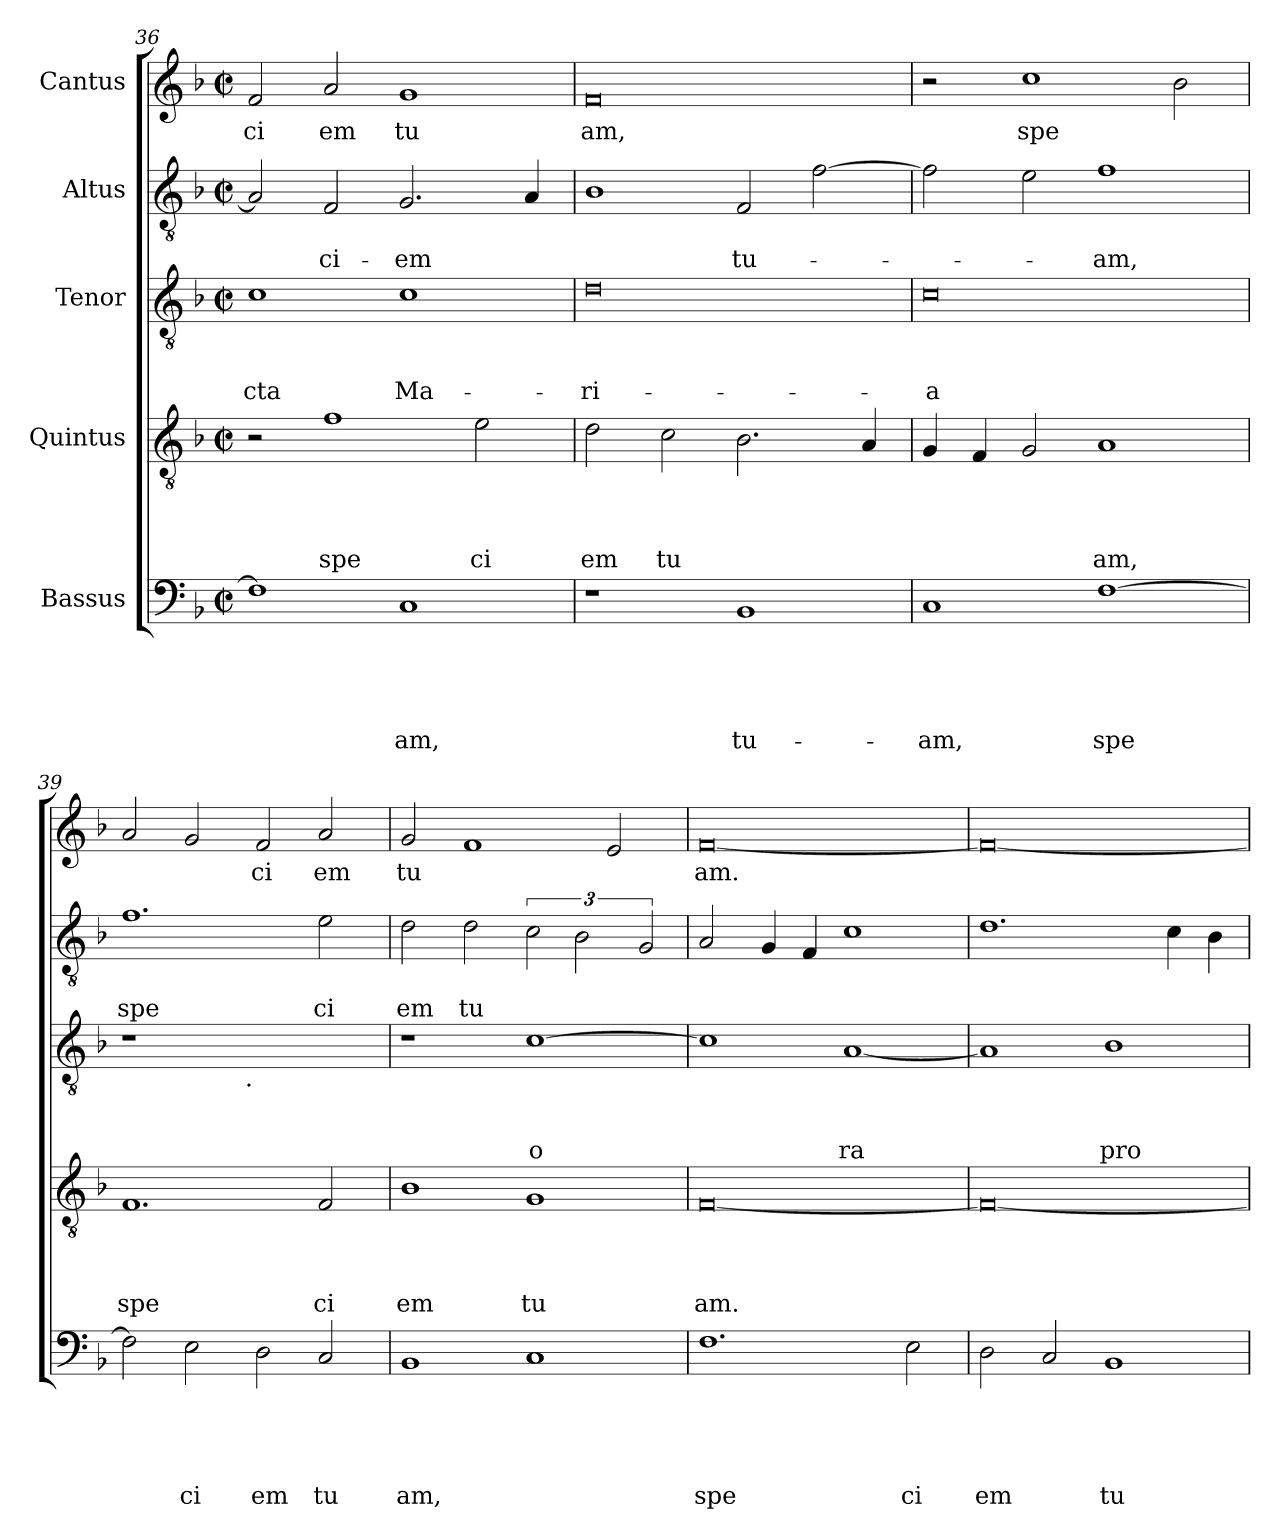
**kern	**text	**text	**text	**text	**text	**kern	**text	**text	**text	**text	**kern	**text	**text	**text	**kern	**text	**text	**kern	**text
*part5	*part5	*part5	*part5	*part5	*part5	*part4	*part4	*part4	*part4	*part4	*part3	*part3	*part3	*part3	*part2	*part2	*part2	*part1	*part1
*staff5	*staff5	*staff5	*staff5	*staff5	*staff5	*staff4	*staff4	*staff4	*staff4	*staff4	*staff3	*staff3	*staff3	*staff3	*staff2	*staff2	*staff2	*staff1	*staff1
*I"Bassus	*	*	*	*	*	*I"Quintus	*	*	*	*	*I"Tenor	*	*	*	*I"Altus	*	*	*I"Cantus	*
*clefF4	*	*	*	*	*	*clefGv2	*	*	*	*	*clefGv2	*	*	*	*clefGv2	*	*	*clefG2	*
*k[b-]	*	*	*	*	*	*k[b-]	*	*	*	*	*k[b-]	*	*	*	*k[b-]	*	*	*k[b-]	*
*F:	*	*	*	*	*	*F:	*	*	*	*	*F:	*	*	*	*F:	*	*	*F:	*
*M2/2	*	*	*	*	*	*M2/2	*	*	*	*	*M2/2	*	*	*	*M2/2	*	*	*M2/2	*
*met(c|)	*	*	*	*	*	*met(c|)	*	*	*	*	*met(c|)	*	*	*	*met(c|)	*	*	*met(c|)	*
=36	=36	=36	=36	=36	=36	=36	=36	=36	=36	=36	=36	=36	=36	=36	=36	=36	=36	=36	=36
!	!	!	!	!	!	!	!	!	!	!	!	!	!	!LO:LY:b	!	!	!	!	!LO:LY:b
1F]	.	.	.	.	.	2r	.	.	.	.	1c	.	.	-cta	2A/]	.	.	2f/	ci
!	!	!	!	!	!	!	!	!	!	!LO:LY:b	!	!	!	!	!	!	!LO:LY:b	!	!LO:LY:b
.	.	.	.	.	.	1f	.	.	.	spe	.	.	.	.	2F/	.	-ci-	2a/	em
!	!	!	!	!	!LO:LY:b	!	!	!	!	!	!	!	!	!LO:LY:b	!	!	!LO:LY:b	!	!LO:LY:b
1C	.	.	.	.	-am,	.	.	.	.	.	1c	.	.	Ma-	2.G/	.	-em	1g	tu
!	!	!	!	!	!	!	!	!	!	!LO:LY:b	!	!	!	!	!	!	!	!	!
.	.	.	.	.	.	2e\	.	.	.	ci	.	.	.	.	.	.	.	.	.
.	.	.	.	.	.	.	.	.	.	.	.	.	.	.	4A/	.	.	.	.
=37	=37	=37	=37	=37	=37	=37	=37	=37	=37	=37	=37	=37	=37	=37	=37	=37	=37	=37	=37
!	!	!	!	!	!	!	!	!	!	!LO:LY:b	!	!	!	!LO:LY:b	!	!	!	!	!LO:LY:b
1r	.	.	.	.	.	2d\	.	.	.	em	0d	.	.	-ri-	1B-	.	.	0f	am,
!	!	!	!	!	!	!	!	!	!	!LO:LY:b	!	!	!	!	!	!	!	!	!
.	.	.	.	.	.	2c\	.	.	.	tu	.	.	.	.	.	.	.	.	.
!	!	!	!	!	!LO:LY:b	!	!	!	!	!	!	!	!	!	!	!	!LO:LY:b	!	!
1BB-	.	.	.	.	tu-	2.B-\	.	.	.	.	.	.	.	.	2F/	.	tu-	.	.
.	.	.	.	.	.	.	.	.	.	.	.	.	.	.	[>2f\	.	.	.	.
.	.	.	.	.	.	4A/	.	.	.	.	.	.	.	.	.	.	.	.	.
!!LO:PB:g=z
=38	=38	=38	=38	=38	=38	=38	=38	=38	=38	=38	=38	=38	=38	=38	=38	=38	=38	=38	=38
!	!	!	!	!	!LO:LY:b	!	!	!	!	!	!	!	!	!LO:LY:b	!	!	!	!	!
1C	.	.	.	.	-am,	4G/	.	.	.	.	0c	.	.	-a	2f\]	.	.	2r	.
.	.	.	.	.	.	4F/	.	.	.	.	.	.	.	.	.	.	.	.	.
!	!	!	!	!	!	!	!	!	!	!	!	!	!	!	!	!	!	!	!LO:LY:b
.	.	.	.	.	.	2G/	.	.	.	.	.	.	.	.	2e\	.	.	1cc	spe
!	!	!	!	!	!LO:LY:b	!	!	!	!	!LO:LY:b	!	!	!	!	!	!	!LO:LY:b	!	!
[>1F	.	.	.	.	spe	1A	.	.	.	am,	.	.	.	.	1f	.	-am,	.	.
.	.	.	.	.	.	.	.	.	.	.	.	.	.	.	.	.	.	2b-\	.
=39	=39	=39	=39	=39	=39	=39	=39	=39	=39	=39	=39	=39	=39	=39	=39	=39	=39	=39	=39
!	!	!	!	!	!	!	!	!	!	!LO:LY:b	!	!	!	!	!	!	!LO:LY:b	!	!
*	*	*	*	*	*	*	*	*	*	*	*^	*	*	*	*	*	*	*	*
2F\]	.	.	.	.	.	1.F	.	.	.	spe	1r	2ryy	.	.	.	1.f	.	spe	2a/	.
!	!	!	!	!	!LO:LY:b	!	!	!	!	!	!	!	!	!	!	!	!	!	!	!
2E\	.	.	.	.	ci	.	.	.	.	.	.	4...ryy	.	.	.	.	.	.	2g/	.
!	!	!	!	!	!	!	!	!	!	!	!	!LO:TX:b:t=.	!	!	!	!	!	!	!	!
.	.	.	.	.	.	.	.	.	.	.	.	1ryy	.	.	.	.	.	.	.	.
!	!	!	!	!	!LO:LY:b	!	!	!	!	!	!	!	!	!	!	!	!	!	!	!LO:LY:b
2D\	.	.	.	.	em	.	.	.	.	.	1ryy	.	.	.	.	.	.	.	2f/	ci
!	!	!	!	!	!LO:LY:b	!	!	!	!	!LO:LY:b	!	!	!	!	!	!	!	!LO:LY:b	!	!LO:LY:b
2C/	.	.	.	.	tu	2F/	.	.	.	ci	.	.	.	.	.	2e\	.	ci	2a/	em
.	.	.	.	.	.	.	.	.	.	.	.	32ryy	.	.	.	.	.	.	.	.
=40	=40	=40	=40	=40	=40	=40	=40	=40	=40	=40	=40	=40	=40	=40	=40	=40	=40	=40	=40	=40
!	!	!	!	!	!LO:LY:b	!	!	!	!	!LO:LY:b	!	!	!	!	!	!	!	!LO:LY:b	!	!LO:LY:b
*	*	*	*	*	*	*	*	*	*	*	*v	*v	*	*	*	*	*	*	*	*
1BB-	.	.	.	.	am,	1B-	.	.	.	em	1r	.	.	.	2d\	.	em	2g/	tu
!	!	!	!	!	!	!	!	!	!	!	!	!	!	!	!	!	!LO:LY:b	!	!
.	.	.	.	.	.	.	.	.	.	.	.	.	.	.	2d\	.	tu	1f	.
!	!	!	!	!	!	!	!	!	!	!LO:LY:b	!	!	!	!LO:LY:b:rj	!	!	!	!	!
1C	.	.	.	.	.	1G	.	.	.	tu	[>1c	.	.	o	3c\	.	.	.	.
.	.	.	.	.	.	.	.	.	.	.	.	.	.	.	3B-\	.	.	.	.
.	.	.	.	.	.	.	.	.	.	.	.	.	.	.	.	.	.	2e/	.
.	.	.	.	.	.	.	.	.	.	.	.	.	.	.	3G/	.	.	.	.
=41	=41	=41	=41	=41	=41	=41	=41	=41	=41	=41	=41	=41	=41	=41	=41	=41	=41	=41	=41
!	!	!	!	!	!LO:LY:b	!	!	!	!	!LO:LY:b	!	!	!	!	!	!	!	!	!LO:LY:b
1.F	.	.	.	.	spe	[<0F	.	.	.	am.	1c]	.	.	.	2A/	.	.	[<0f	am.
.	.	.	.	.	.	.	.	.	.	.	.	.	.	.	4G/	.	.	.	.
.	.	.	.	.	.	.	.	.	.	.	.	.	.	.	4F/	.	.	.	.
!	!	!	!	!	!	!	!	!	!	!	!	!	!	!LO:LY:b	!	!	!	!	!
.	.	.	.	.	.	.	.	.	.	.	[<1A	.	.	ra	1c	.	.	.	.
!	!	!	!	!	!LO:LY:b	!	!	!	!	!	!	!	!	!	!	!	!	!	!
2E\	.	.	.	.	ci	.	.	.	.	.	.	.	.	.	.	.	.	.	.
=42	=42	=42	=42	=42	=42	=42	=42	=42	=42	=42	=42	=42	=42	=42	=42	=42	=42	=42	=42
!	!	!	!	!	!LO:LY:b	!	!	!	!	!	!	!	!	!	!	!	!	!	!
2D\	.	.	.	.	em	0F_	.	.	.	.	1A]	.	.	.	1.d	.	.	0f_	.
2C/	.	.	.	.	.	.	.	.	.	.	.	.	.	.	.	.	.	.	.
!	!	!	!	!	!LO:LY:b	!	!	!	!	!	!	!	!	!LO:LY:b	!	!	!	!	!
1BB-	.	.	.	.	tu	.	.	.	.	.	1B-	.	.	pro	.	.	.	.	.
.	.	.	.	.	.	.	.	.	.	.	.	.	.	.	4c\	.	.	.	.
.	.	.	.	.	.	.	.	.	.	.	.	.	.	.	4B-\	.	.	.	.
=	=	=	=	=	=	=	=	=	=	=	=	=	=	=	=	=	=	=	=
*-	*-	*-	*-	*-	*-	*-	*-	*-	*-	*-	*-	*-	*-	*-	*-	*-	*-	*-	*-
